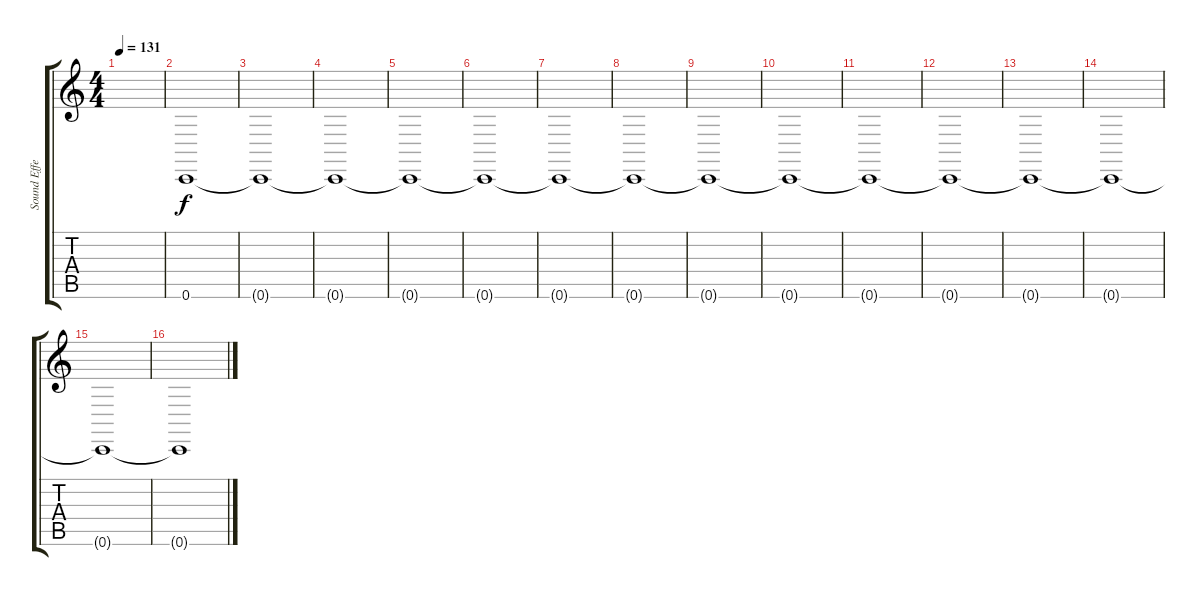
\track ("Sound Effects" "Sound Effe") {instrument fx6goblins}
\staff {score tabs}
\tuning (D4 A3 F3 C3 G2 C2) {hide}
\ts (4 4)
\tempo 131
\clef g2
\ks c
|
0.6.1{volume 6} |
0.6{t}.1 |
0.6{t}.1 |
0.6{t}.1 |
0.6{t}.1 |
0.6{t}.1 |
0.6{t}.1 |
0.6{t}.1 |
0.6{t}.1 |
0.6{t}.1 |
0.6{t}.1 |
0.6{t}.1 |
0.6{t}.1 |
0.6{t}.1 |
0.6{t}.1
